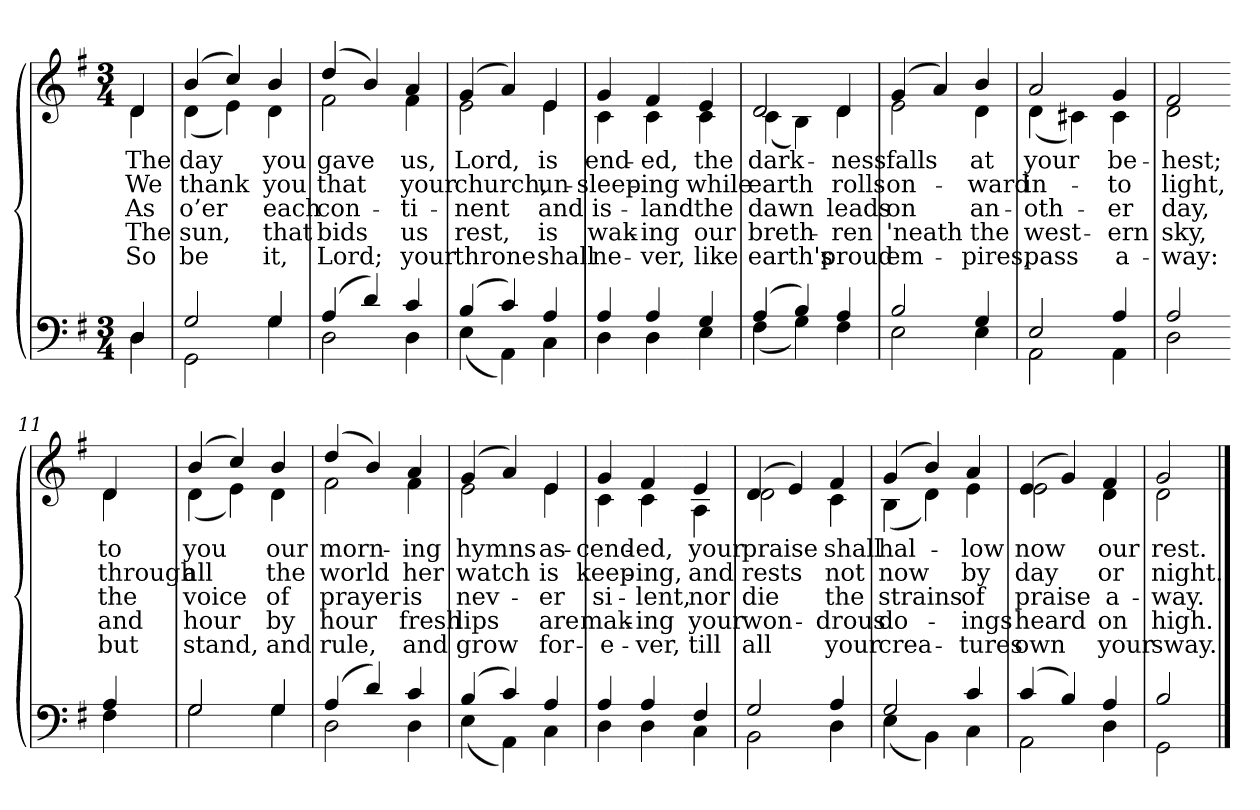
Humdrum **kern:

**kern	**kern	**text	**text	**text	**text	**text
*part2	*part1	*part1	*part1	*part1	*part1	*part1
*staff2	*staff1	*staff1	*staff1	*staff1	*staff1	*staff1
*clefF4	*clefG2	*	*	*	*	*
*k[f#]	*k[f#]	*	*	*	*	*
*M3/4	*M3/4	*	*	*	*	*
=1	=1	=1	=1	=1	=1	=1
*^	*	*	*	*	*	*
!	!	!LO:TX:b:i:t=Verse	!	!	!	!	!
!	!	!	!LO:LY:b	!LO:LY:b	!LO:LY:b	!LO:LY:b	!LO:LY:b
*	*	*^	*	*	*	*	*
4D/	4D\	4d/	4d\	The	We	As	The	So
=2	=2	=2	=2	=2	=2	=2	=2	=2
!	!	!	!	!LO:LY:b	!LO:LY:b	!LO:LY:b	!LO:LY:b	!LO:LY:b
2G/	2GG\	(>4b/	(<4d\	day	thank	o’er	sun,	be
.	.	4cc/)	4e\)	.	.	.	.	.
!	!	!	!	!LO:LY:b	!LO:LY:b	!LO:LY:b	!LO:LY:b	!LO:LY:b
4G/	4G\	4b/	4d\	you	you	each	that	it,
=3	=3	=3	=3	=3	=3	=3	=3	=3
!	!	!	!	!LO:LY:b	!LO:LY:b	!LO:LY:b	!LO:LY:b	!LO:LY:b
(>4A/	2D\	(>4dd/	2f#\	gave	that	con-	bids	Lord;
4d/)	.	4b/)	.	.	.	.	.	.
!	!	!	!	!LO:LY:b	!LO:LY:b	!LO:LY:b	!LO:LY:b	!LO:LY:b
4c/	4D\	4a/	4f#\	us,	your	-ti-	us	your
=4	=4	=4	=4	=4	=4	=4	=4	=4
!	!	!	!	!LO:LY:b	!LO:LY:b	!LO:LY:b	!LO:LY:b	!LO:LY:b
(>4B/	(<4E\	(>4g/	2e\	Lord,	church,	-nent	rest,	throne
4c/)	4AA\)	4a/)	.	.	.	.	.	.
!	!	!	!	!LO:LY:b	!LO:LY:b	!LO:LY:b	!LO:LY:b	!LO:LY:b
4A/	4C\	4e/	4e\	is	un-	and	is	shall
=5	=5	=5	=5	=5	=5	=5	=5	=5
!	!	!	!	!LO:LY:b	!LO:LY:b	!LO:LY:b	!LO:LY:b	!LO:LY:b
4A/	4D\	4g/	4c\	end-	-sleep-	is-	wak-	ne-
!	!	!	!	!LO:LY:b	!LO:LY:b	!LO:LY:b	!LO:LY:b	!LO:LY:b
4A/	4D\	4f#/	4c\	-ed,	-ing	-land	-ing	-ver,
!!LO:LB:g=z	!!
=6-	=6-	=6-	=6-	=6-	=6-	=6-	=6-	=6-
!	!	!	!	!LO:LY:b	!LO:LY:b	!LO:LY:b	!LO:LY:b	!LO:LY:b
4G/	4E\	4e/	4c\	the	while	the	our	like
=7	=7	=7	=7	=7	=7	=7	=7	=7
!	!	!	!	!LO:LY:b	!LO:LY:b	!LO:LY:b	!LO:LY:b	!LO:LY:b
(>4A/	(<4F#\	2d/	(<4c\	dark-	earth	dawn	breth-	earth's
4B/)	4G\)	.	4B\)	.	.	.	.	.
!	!	!	!	!LO:LY:b	!LO:LY:b	!LO:LY:b	!LO:LY:b	!LO:LY:b
4A/	4F#\	4d/	4d\	-ness	rolls	leads	-ren	proud
=8	=8	=8	=8	=8	=8	=8	=8	=8
!	!	!	!	!LO:LY:b	!LO:LY:b	!LO:LY:b	!LO:LY:b	!LO:LY:b
2B/	2E\	(>4g/	2e\	falls	on-	on	'neath	em-
.	.	4a/)	.	.	.	.	.	.
!	!	!	!	!LO:LY:b	!LO:LY:b	!LO:LY:b	!LO:LY:b	!LO:LY:b
4G/	4E\	4b/	4d\	at	-ward	an-	the	-pires,
=9	=9	=9	=9	=9	=9	=9	=9	=9
!	!	!	!	!LO:LY:b	!LO:LY:b	!LO:LY:b	!LO:LY:b	!LO:LY:b
2E/	2AA\	2a/	(<4d\	your	in-	-oth-	west-	pass
.	.	.	4c#X\)	.	.	.	.	.
!	!	!	!	!LO:LY:b	!LO:LY:b	!LO:LY:b	!LO:LY:b	!LO:LY:b
4A/	4AA\	4g/	4c#\	be-	-to	-er	-ern	a-
=10	=10	=10	=10	=10	=10	=10	=10	=10
!	!	!	!	!LO:LY:b	!LO:LY:b	!LO:LY:b	!LO:LY:b	!LO:LY:b
2A/	2D\	2f#/	2d\	-hest;	light,	day,	sky,	-way:
!!LO:LB:g=z	!!
=11-	=11-	=11-	=11-	=11-	=11-	=11-	=11-	=11-
!	!	!	!	!LO:LY:b	!LO:LY:b	!LO:LY:b	!LO:LY:b	!LO:LY:b
4A/	4F#\	4d/	4d\	to	through	the	and	but
=12	=12	=12	=12	=12	=12	=12	=12	=12
!	!	!	!	!LO:LY:b	!LO:LY:b	!LO:LY:b	!LO:LY:b	!LO:LY:b
2G/	2G\	(>4b/	(<4d\	you	all	voice	hour	stand,
.	.	4cc/)	4e\)	.	.	.	.	.
!	!	!	!	!LO:LY:b	!LO:LY:b	!LO:LY:b	!LO:LY:b	!LO:LY:b
4G/	4G\	4b/	4d\	our	the	of	by	and
=13	=13	=13	=13	=13	=13	=13	=13	=13
!	!	!	!	!LO:LY:b	!LO:LY:b	!LO:LY:b	!LO:LY:b	!LO:LY:b
(>4A/	2D\	(>4dd/	2f#\	morn-	world	prayer	hour	rule,
4d/)	.	4b/)	.	.	.	.	.	.
!	!	!	!	!LO:LY:b	!LO:LY:b	!LO:LY:b	!LO:LY:b	!LO:LY:b
4c/	4D\	4a/	4f#\	-ing	her	is	fresh	and
=14	=14	=14	=14	=14	=14	=14	=14	=14
!	!	!	!	!LO:LY:b	!LO:LY:b	!LO:LY:b	!LO:LY:b	!LO:LY:b
(>4B/	(<4E\	(>4g/	2e\	hymns	watch	nev-	lips	grow
4c/)	4AA\)	4a/)	.	.	.	.	.	.
!	!	!	!	!LO:LY:b	!LO:LY:b	!LO:LY:b	!LO:LY:b	!LO:LY:b
4A/	4C\	4e/	4e\	as-	is	-er	are	for-
=15	=15	=15	=15	=15	=15	=15	=15	=15
!	!	!	!	!LO:LY:b	!LO:LY:b	!LO:LY:b	!LO:LY:b	!LO:LY:b
4A/	4D\	4g/	4c\	-cend-	keep-	si-	mak-	-e-
!	!	!	!	!LO:LY:b	!LO:LY:b	!LO:LY:b	!LO:LY:b	!LO:LY:b
4A/	4D\	4f#/	4c\	-ed,	-ing,	-lent,	-ing	-ver,
!!LO:LB:g=z	!!
=16-	=16-	=16-	=16-	=16-	=16-	=16-	=16-	=16-
!	!	!	!	!LO:LY:b	!LO:LY:b	!LO:LY:b	!LO:LY:b	!LO:LY:b
4F#/	4C\	4e/	4A\	your	and	nor	your	till
=17	=17	=17	=17	=17	=17	=17	=17	=17
!	!	!	!	!LO:LY:b	!LO:LY:b	!LO:LY:b	!LO:LY:b	!LO:LY:b
2G/	2BB\	(>4d/	2d\	praise	rests	die	won-	all
.	.	4e/)	.	.	.	.	.	.
!	!	!	!	!LO:LY:b	!LO:LY:b	!LO:LY:b	!LO:LY:b	!LO:LY:b
4A/	4D\	4f#/	4c\	shall	not	the	-drous	your
=18	=18	=18	=18	=18	=18	=18	=18	=18
!	!	!	!	!LO:LY:b	!LO:LY:b	!LO:LY:b	!LO:LY:b	!LO:LY:b
2G/	(<4E\	(>4g/	(<4B\	hal-	now	strains	do-	crea-
.	4BB\)	4b/)	4d\)	.	.	.	.	.
!	!	!	!	!LO:LY:b	!LO:LY:b	!LO:LY:b	!LO:LY:b	!LO:LY:b
4c/	4C\	4a/	4e\	-low	by	of	-ings	-tures
=19	=19	=19	=19	=19	=19	=19	=19	=19
!	!	!	!	!LO:LY:b	!LO:LY:b	!LO:LY:b	!LO:LY:b	!LO:LY:b
(>4c/	2AA\	(>4e/	2e\	now	day	praise	heard	own
4B/)	.	4g/)	.	.	.	.	.	.
!	!	!	!	!LO:LY:b	!LO:LY:b	!LO:LY:b	!LO:LY:b	!LO:LY:b
4A/	4D\	4f#/	4d\	our	or	a-	on	your
=20	=20	=20	=20	=20	=20	=20	=20	=20
!	!	!	!	!LO:LY:b	!LO:LY:b	!LO:LY:b	!LO:LY:b	!LO:LY:b
2B/	2GG\	2g/	2d\	rest.	night.	-way.	high.	sway.
*v	*v	*	*	*	*	*	*	*
*	*v	*v	*	*	*	*	*
==	==	==	==	==	==	==
*-	*-	*-	*-	*-	*-	*-
